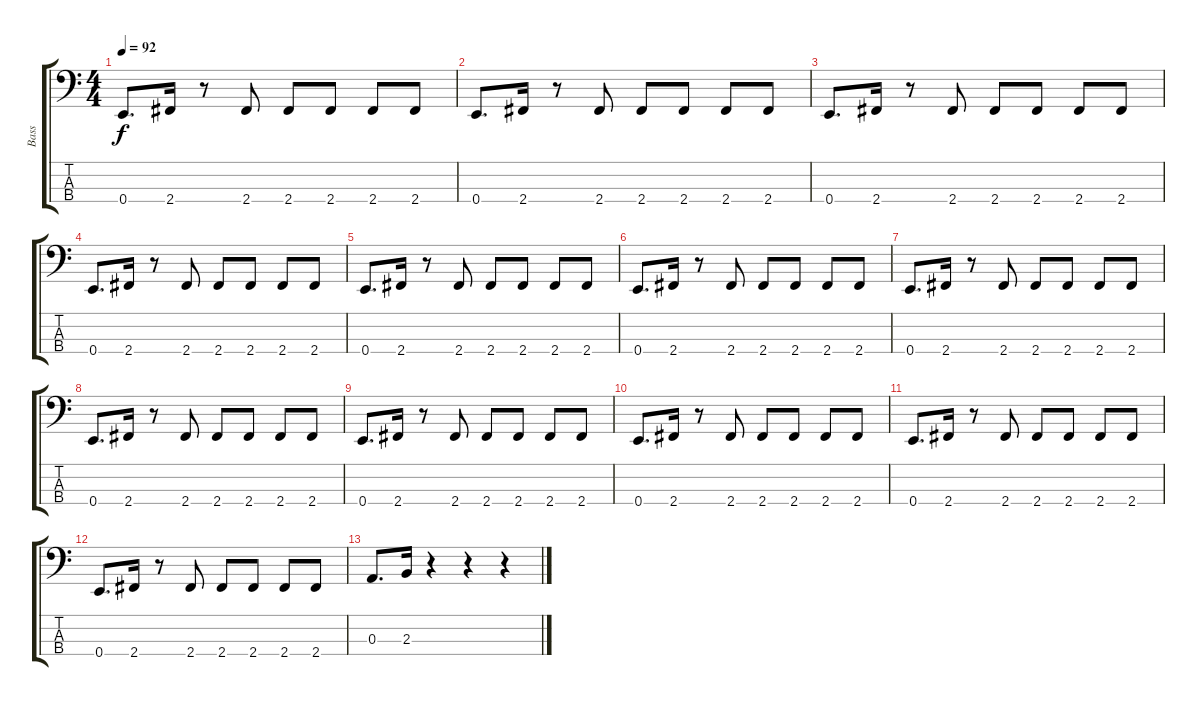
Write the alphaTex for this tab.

\track ("Bass" "Bass") {instrument electricbasspick}
\staff {score tabs}
\tuning (G2 D2 A1 E1) {hide}
\ts (4 4)
\tempo 92
\clef f4
\ks c
0.4.8{d dy f instrument electricbasspick} 2.4.16 r.8 2.4.8 2.4.8 2.4.8 2.4.8 2.4.8 |
0.4.8{d} 2.4.16 r.8 2.4.8 2.4.8 2.4.8 2.4.8 2.4.8 |
0.4.8{d} 2.4.16 r.8 2.4.8 2.4.8 2.4.8 2.4.8 2.4.8 |
0.4.8{d} 2.4.16 r.8 2.4.8 2.4.8 2.4.8 2.4.8 2.4.8 |
0.4.8{d} 2.4.16 r.8 2.4.8 2.4.8 2.4.8 2.4.8 2.4.8 |
0.4.8{d} 2.4.16 r.8 2.4.8 2.4.8 2.4.8 2.4.8 2.4.8 |
0.4.8{d} 2.4.16 r.8 2.4.8 2.4.8 2.4.8 2.4.8 2.4.8 |
0.4.8{d} 2.4.16 r.8 2.4.8 2.4.8 2.4.8 2.4.8 2.4.8 |
0.4.8{d} 2.4.16 r.8 2.4.8 2.4.8 2.4.8 2.4.8 2.4.8 |
0.4.8{d} 2.4.16 r.8 2.4.8 2.4.8 2.4.8 2.4.8 2.4.8 |
0.4.8{d} 2.4.16 r.8 2.4.8 2.4.8 2.4.8 2.4.8 2.4.8 |
0.4.8{d} 2.4.16 r.8 2.4.8 2.4.8 2.4.8 2.4.8 2.4.8 |
0.3.8{d} 2.3.16 r.4 r.4 r.4
